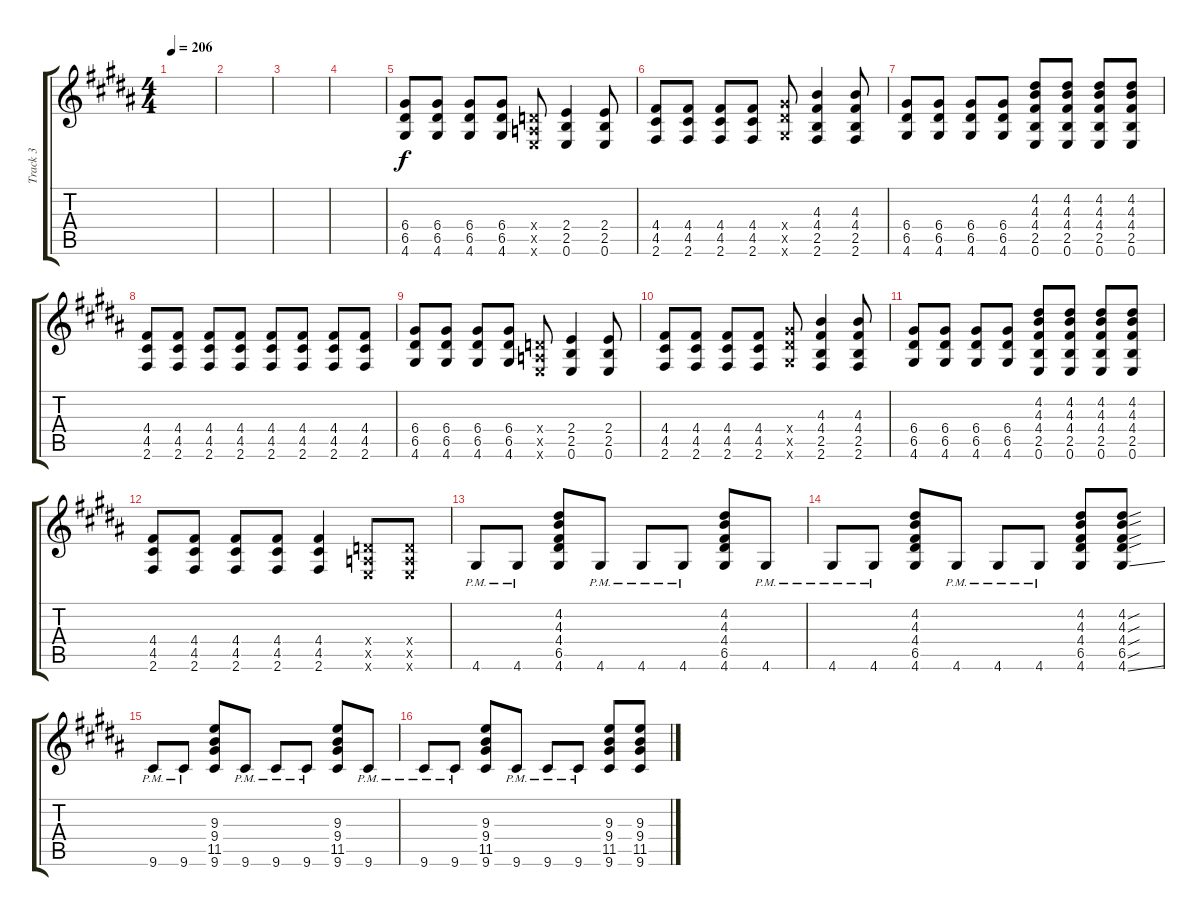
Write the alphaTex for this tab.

\track ("Track 3" "Track 3") {instrument distortionguitar}
\staff {score tabs}
\tuning (E4 B3 G3 D3 A2 E2) {hide}
\ts (4 4)
\tempo 206
\clef g2
\ks b
|
|
|
|
(6.4 6.5 4.6).8 (6.4 6.5 4.6).8 (6.4 6.5 4.6).8 (6.4 6.5 4.6).8 (0.4{x} 0.5{x} 0.6{x}).8 (2.4 2.5 0.6).4 (2.4 2.5 0.6).8 |
(4.4 4.5 2.6).8 (4.4 4.5 2.6).8 (4.4 4.5 2.6).8 (4.4 4.5 2.6).8 (6.4{x} 6.5{x} 4.6{x}).8 (4.3 4.4 2.5 2.6).4 (4.3 4.4 2.5 2.6).8 |
(6.4 6.5 4.6).8 (6.4 6.5 4.6).8 (6.4 6.5 4.6).8 (6.4 6.5 4.6).8 (4.2 4.3 4.4 2.5 0.6).8 (4.2 4.3 4.4 2.5 0.6).8 (4.2 4.3 4.4 2.5 0.6).8 (4.2 4.3 4.4 2.5 0.6).8 |
(4.4 4.5 2.6).8 (4.4 4.5 2.6).8 (4.4 4.5 2.6).8 (4.4 4.5 2.6).8 (4.4 4.5 2.6).8 (4.4 4.5 2.6).8 (4.4 4.5 2.6).8 (4.4 4.5 2.6).8 |
(6.4 6.5 4.6).8 (6.4 6.5 4.6).8 (6.4 6.5 4.6).8 (6.4 6.5 4.6).8 (0.4{x} 0.5{x} 0.6{x}).8 (2.4 2.5 0.6).4 (2.4 2.5 0.6).8 |
(4.4 4.5 2.6).8 (4.4 4.5 2.6).8 (4.4 4.5 2.6).8 (4.4 4.5 2.6).8 (6.4{x} 6.5{x} 4.6{x}).8 (4.3 4.4 2.5 2.6).4 (4.3 4.4 2.5 2.6).8 |
(6.4 6.5 4.6).8 (6.4 6.5 4.6).8 (6.4 6.5 4.6).8 (6.4 6.5 4.6).8 (4.2 4.3 4.4 2.5 0.6).8 (4.2 4.3 4.4 2.5 0.6).8 (4.2 4.3 4.4 2.5 0.6).8 (4.2 4.3 4.4 2.5 0.6).8 |
(4.4 4.5 2.6).8 (4.4 4.5 2.6).8 (4.4 4.5 2.6).8 (4.4 4.5 2.6).8 (4.4 4.5 2.6).4 (0.4{x} 0.5{x} 0.6{x}).8 (0.4{x} 0.5{x} 0.6{x}).8 |
4.6{pm}.8 4.6{pm}.8 (4.2 4.3 4.4 6.5 4.6).8 4.6{pm}.8 4.6{pm}.8 4.6{pm}.8 (4.2 4.3 4.4 6.5 4.6).8 4.6{pm}.8 |
4.6{pm}.8 4.6{pm}.8 (4.2 4.3 4.4 6.5 4.6).8 4.6{pm}.8 4.6{pm}.8 4.6{pm}.8 (4.2 4.3 4.4 6.5 4.6).8 (4.2{sou} 4.3{sou} 4.4{sou} 6.5{sou} 4.6{ss}).8 |
9.6{pm}.8 9.6{pm}.8 (9.3 9.4 11.5 9.6).8 9.6{pm}.8 9.6{pm}.8 9.6{pm}.8 (9.3 9.4 11.5 9.6).8 9.6{pm}.8 |
9.6{pm}.8 9.6{pm}.8 (9.3 9.4 11.5 9.6).8 9.6{pm}.8 9.6{pm}.8 9.6{pm}.8 (9.3 9.4 11.5 9.6).8 (9.3 9.4 11.5 9.6).8
